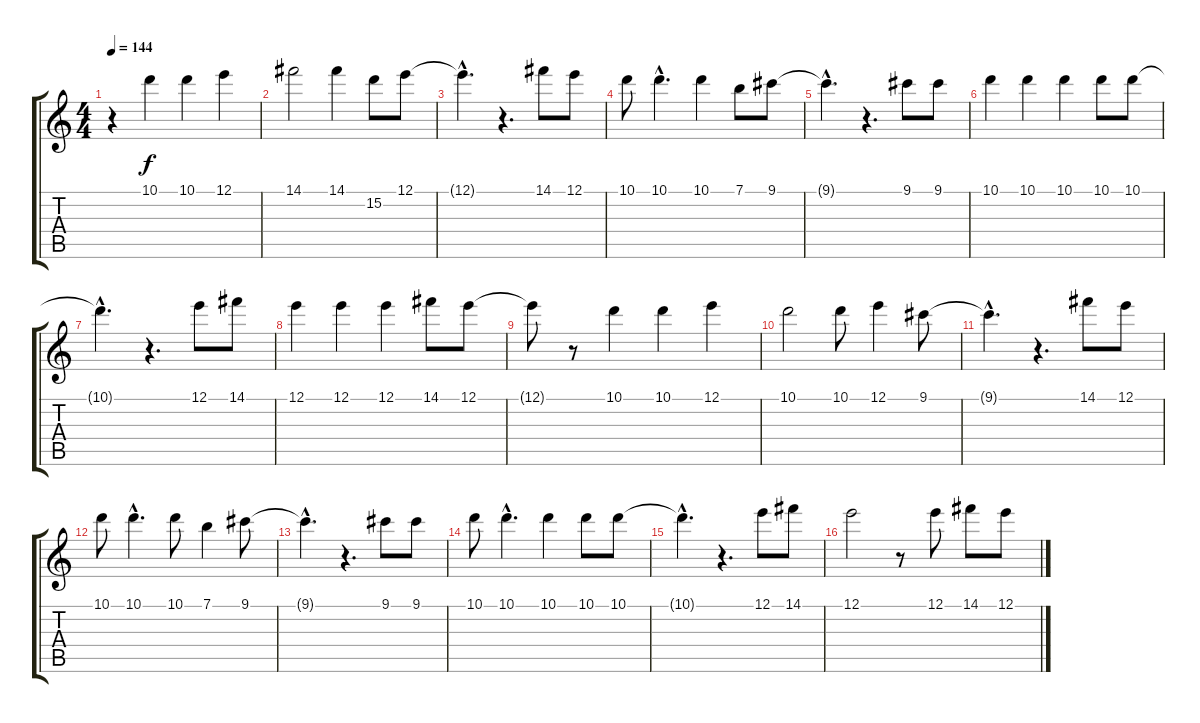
\track "" {instrument electricguitarjazz}
\staff {score tabs}
\tuning (E4 B3 G3 D3 A2 E2) {hide}
\ts (4 4)
\tempo 144
\clef g2
\ks c
r.4{dy f} 10.1.4 10.1.4 12.1.4 |
14.1.2 14.1.4 15.2.8 12.1.8 |
12.1{hac t}.4{d} r.4{d} 14.1.8 12.1.8 |
10.1.8 10.1{hac}.4{d} 10.1.4 7.1.8 9.1.8 |
9.1{hac t}.4{d} r.4{d} 9.1.8 9.1.8 |
10.1.4 10.1.4 10.1.4 10.1.8 10.1.8 |
10.1{hac t}.4{d} r.4{d} 12.1.8 14.1.8 |
12.1.4 12.1.4 12.1.4 14.1.8 12.1.8 |
12.1{t}.8 r.8 10.1.4 10.1.4 12.1.4 |
10.1.2 10.1.8 12.1.4 9.1.8 |
9.1{hac t}.4{d} r.4{d} 14.1.8 12.1.8 |
10.1.8 10.1{hac}.4{d} 10.1.8 7.1.4 9.1.8 |
9.1{hac t}.4{d} r.4{d} 9.1.8 9.1.8 |
10.1.8 10.1{hac}.4{d} 10.1.4 10.1.8 10.1.8 |
10.1{hac t}.4{d} r.4{d} 12.1.8 14.1.8 |
12.1.2 r.8 12.1.8 14.1.8 12.1.8
